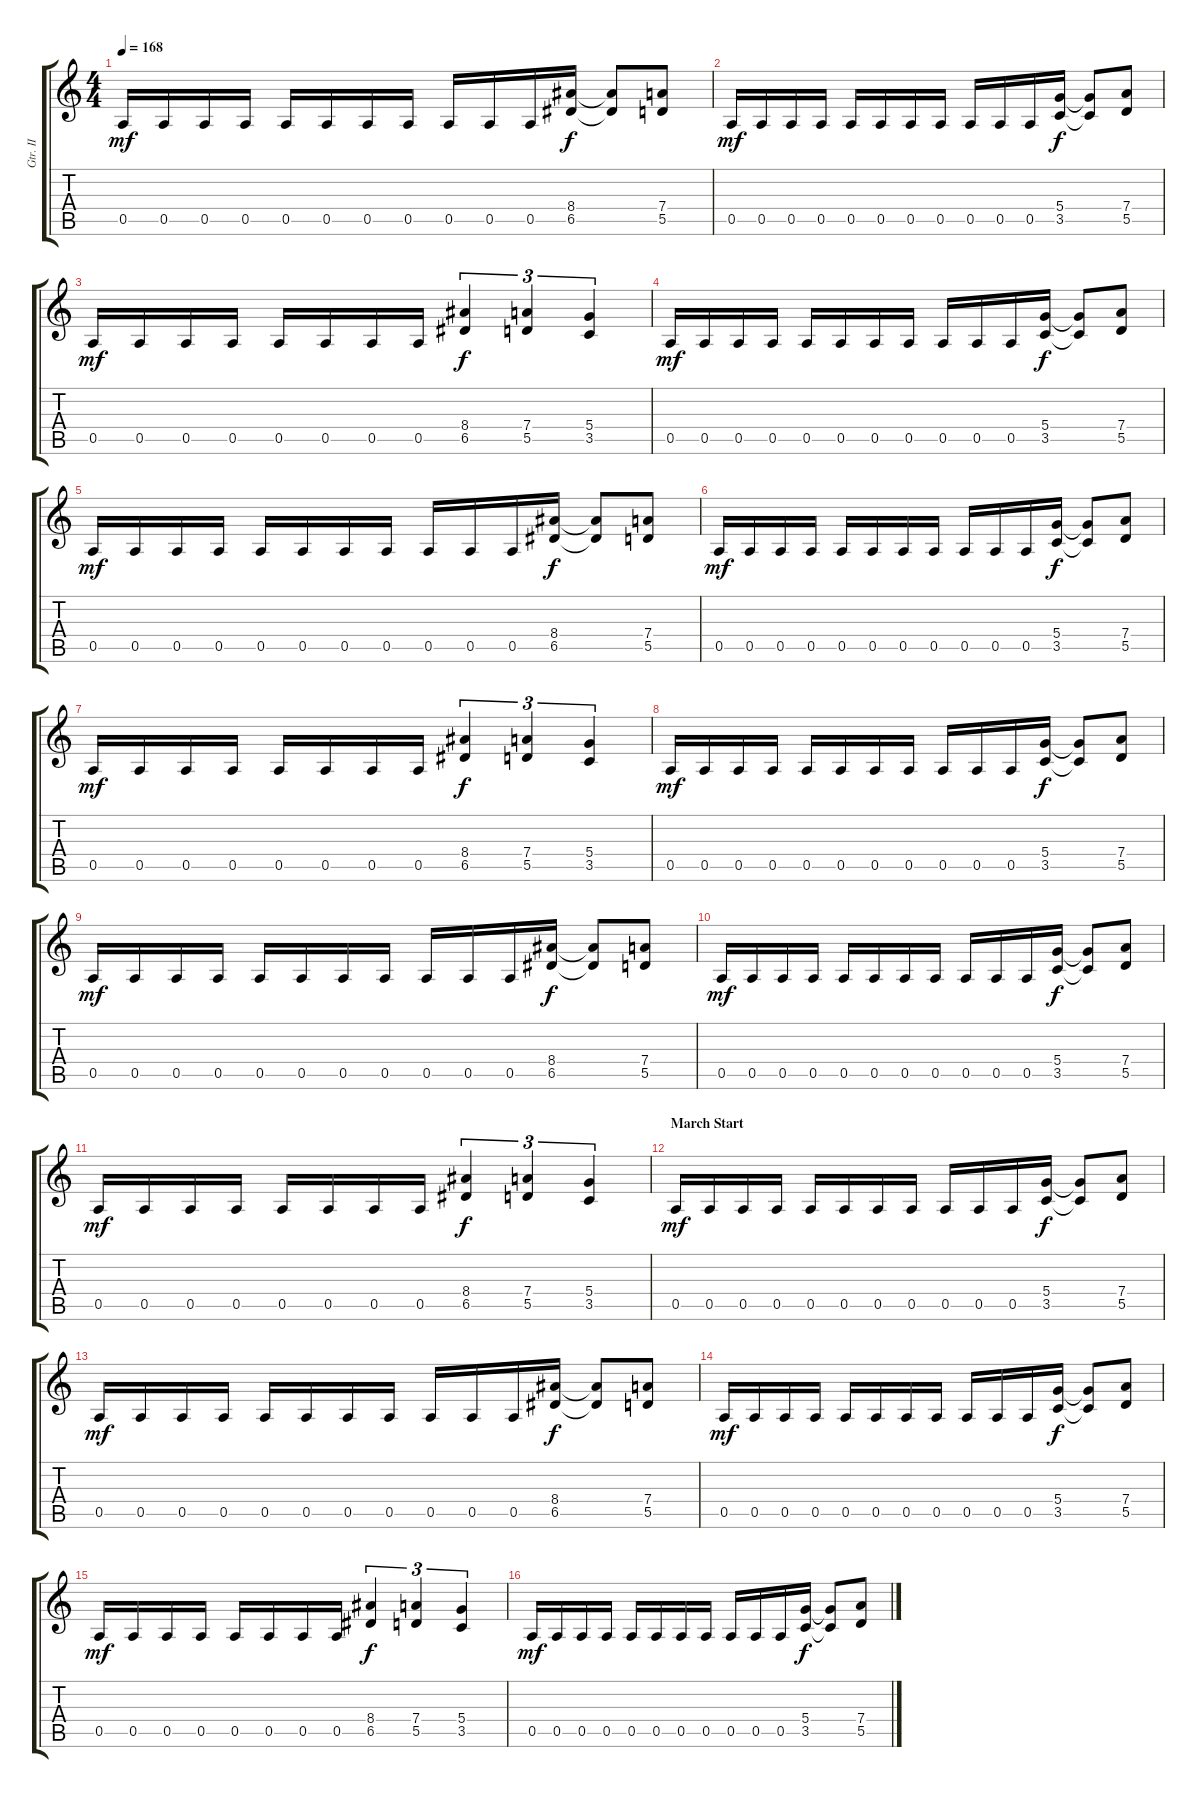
\track ("Gtr. II" "Gtr. II") {instrument overdrivenguitar}
\staff {score tabs}
\tuning (E4 B3 G3 D3 A2 E2) {hide}
\ts (4 4)
\tempo 168
\clef g2
\ks c
0.5.16{dy mf} 0.5.16 0.5.16 0.5.16 0.5.16 0.5.16 0.5.16 0.5.16 0.5.16 0.5.16 0.5.16 (8.4 6.5).16{dy f} (8.4{t} 6.5{t}).8 (7.4 5.5).8 |
0.5.16{dy mf} 0.5.16 0.5.16 0.5.16 0.5.16 0.5.16 0.5.16 0.5.16 0.5.16 0.5.16 0.5.16 (5.4 3.5).16{dy f} (5.4{t} 3.5{t}).8 (7.4 5.5).8 |
0.5.16{dy mf} 0.5.16 0.5.16 0.5.16 0.5.16 0.5.16 0.5.16 0.5.16 (8.4 6.5).4{tu (3 2) dy f} (7.4 5.5).4{tu (3 2)} (5.4 3.5).4{tu (3 2)} |
0.5.16{dy mf} 0.5.16 0.5.16 0.5.16 0.5.16 0.5.16 0.5.16 0.5.16 0.5.16 0.5.16 0.5.16 (5.4 3.5).16{dy f} (5.4{t} 3.5{t}).8 (7.4 5.5).8 |
0.5.16{dy mf} 0.5.16 0.5.16 0.5.16 0.5.16 0.5.16 0.5.16 0.5.16 0.5.16 0.5.16 0.5.16 (8.4 6.5).16{dy f} (8.4{t} 6.5{t}).8 (7.4 5.5).8 |
0.5.16{dy mf} 0.5.16 0.5.16 0.5.16 0.5.16 0.5.16 0.5.16 0.5.16 0.5.16 0.5.16 0.5.16 (5.4 3.5).16{dy f} (5.4{t} 3.5{t}).8 (7.4 5.5).8 |
0.5.16{dy mf} 0.5.16 0.5.16 0.5.16 0.5.16 0.5.16 0.5.16 0.5.16 (8.4 6.5).4{tu (3 2) dy f} (7.4 5.5).4{tu (3 2)} (5.4 3.5).4{tu (3 2)} |
0.5.16{dy mf} 0.5.16 0.5.16 0.5.16 0.5.16 0.5.16 0.5.16 0.5.16 0.5.16 0.5.16 0.5.16 (5.4 3.5).16{dy f} (5.4{t} 3.5{t}).8 (7.4 5.5).8 |
0.5.16{dy mf} 0.5.16 0.5.16 0.5.16 0.5.16 0.5.16 0.5.16 0.5.16 0.5.16 0.5.16 0.5.16 (8.4 6.5).16{dy f} (8.4{t} 6.5{t}).8 (7.4 5.5).8 |
0.5.16{dy mf} 0.5.16 0.5.16 0.5.16 0.5.16 0.5.16 0.5.16 0.5.16 0.5.16 0.5.16 0.5.16 (5.4 3.5).16{dy f} (5.4{t} 3.5{t}).8 (7.4 5.5).8 |
0.5.16{dy mf} 0.5.16 0.5.16 0.5.16 0.5.16 0.5.16 0.5.16 0.5.16 (8.4 6.5).4{tu (3 2) dy f} (7.4 5.5).4{tu (3 2)} (5.4 3.5).4{tu (3 2)} |
\section ("" "March Start")
0.5.16{dy mf} 0.5.16 0.5.16 0.5.16 0.5.16 0.5.16 0.5.16 0.5.16 0.5.16 0.5.16 0.5.16 (5.4 3.5).16{dy f} (5.4{t} 3.5{t}).8 (7.4 5.5).8 |
0.5.16{dy mf} 0.5.16 0.5.16 0.5.16 0.5.16 0.5.16 0.5.16 0.5.16 0.5.16 0.5.16 0.5.16 (8.4 6.5).16{dy f} (8.4{t} 6.5{t}).8 (7.4 5.5).8 |
0.5.16{dy mf} 0.5.16 0.5.16 0.5.16 0.5.16 0.5.16 0.5.16 0.5.16 0.5.16 0.5.16 0.5.16 (5.4 3.5).16{dy f} (5.4{t} 3.5{t}).8 (7.4 5.5).8 |
0.5.16{dy mf} 0.5.16 0.5.16 0.5.16 0.5.16 0.5.16 0.5.16 0.5.16 (8.4 6.5).4{tu (3 2) dy f} (7.4 5.5).4{tu (3 2)} (5.4 3.5).4{tu (3 2)} |
0.5.16{dy mf} 0.5.16 0.5.16 0.5.16 0.5.16 0.5.16 0.5.16 0.5.16 0.5.16 0.5.16 0.5.16 (5.4 3.5).16{dy f} (5.4{t} 3.5{t}).8 (7.4 5.5).8
